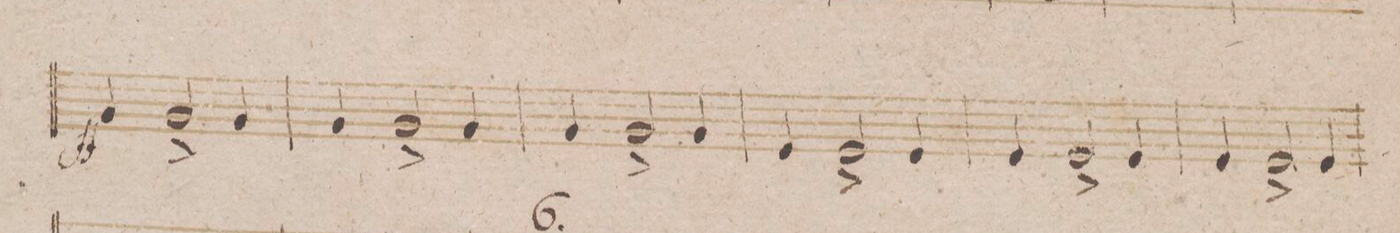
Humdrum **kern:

**kern	**dynam
*I"Corno 2do in F.	*
*clefG2	*
*k[b-]	*
*met(c|)	*
*M2/2	*
4c/	ff
2c^/	.
4c/	.
=30	=30
4c/	.
2c^/	.
4c/	.
=31	=31
4c/	.
2c^/	.
4c/	.
=32	=32
4A/	.
2A^/	.
4A/	.
=33	=33
4A/	.
2A^/	.
4A/	.
=34	=34
4A/	.
2A^/	.
4A/	.
=35	=35
*-	*-
